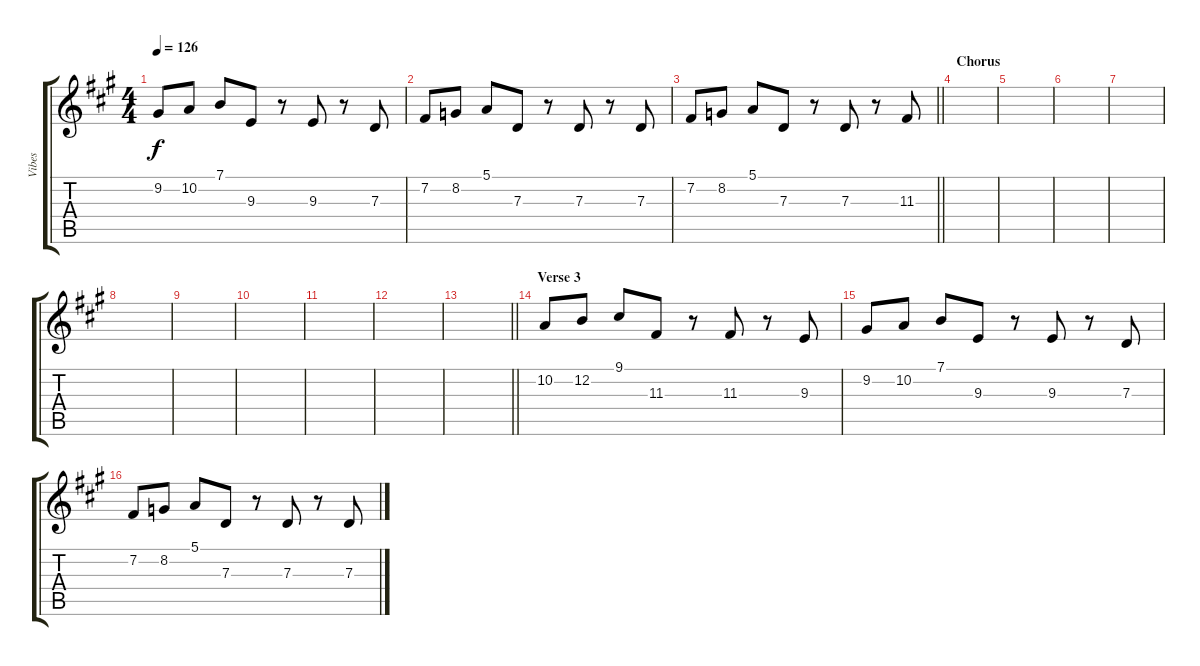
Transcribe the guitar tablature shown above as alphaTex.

\track ("Vibes" "Vibes") {instrument vibraphone}
\staff {score tabs}
\tuning (E4 B3 G3 D3 A2 E2) {hide}
\ts (4 4)
\tempo 126
\clef g2
\ks a
9.2.8{dy f} 10.2.8 7.1.8 9.3.8 r.8 9.3.8 r.8 7.3.8 |
7.2.8 8.2.8 5.1.8 7.3.8 r.8 7.3.8 r.8 7.3.8 |
\barLineRight lightlight
7.2.8 8.2.8 5.1.8 7.3.8 r.8 7.3.8 r.8 11.3.8 |
\section ("" "Chorus")
|
|
|
|
|
|
|
|
|
\barLineRight lightlight
|
\section ("" "Verse 3")
10.2.8 12.2.8 9.1.8 11.3.8 r.8 11.3.8 r.8 9.3.8 |
9.2.8 10.2.8 7.1.8 9.3.8 r.8 9.3.8 r.8 7.3.8 |
7.2.8 8.2.8 5.1.8 7.3.8 r.8 7.3.8 r.8 7.3.8
